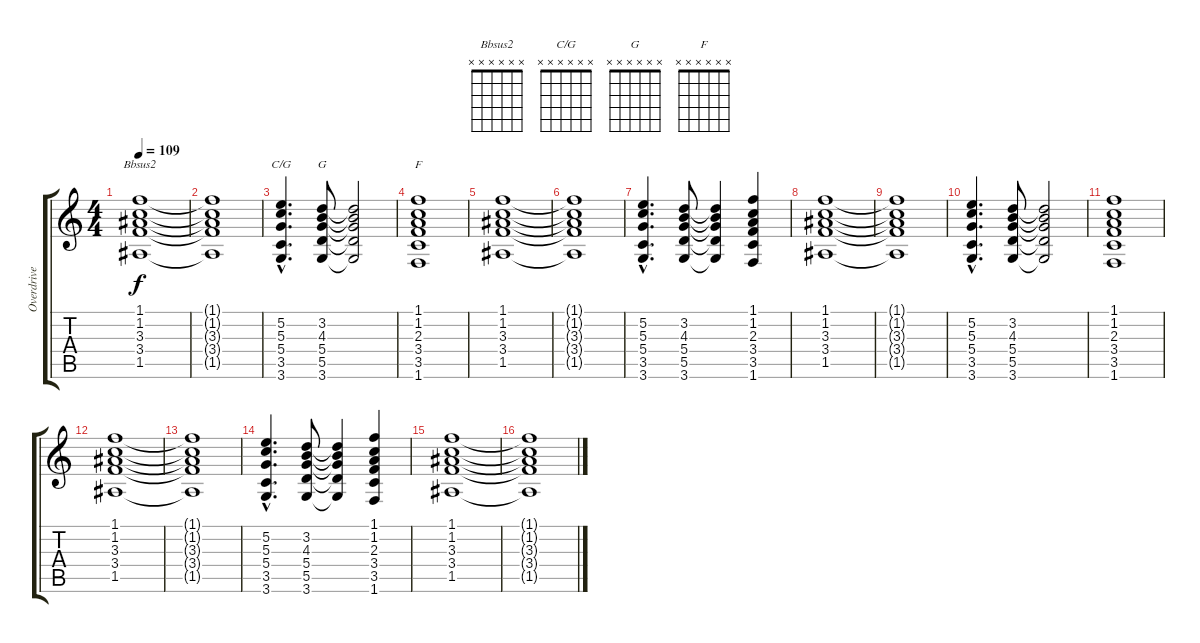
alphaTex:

\track ("Overdrive Gtr." "Overdrive ") {instrument overdrivenguitar}
\staff {score tabs}
\tuning (E4 B3 G3 D3 A2 E2) {hide}
\chord ("Bbsus2" x x x x x x) {firstfret 0}
\chord ("C/G" x x x x x x) {firstfret 0}
\chord ("G" x x x x x x) {firstfret 0}
\chord ("F" x x x x x x) {firstfret 0}
\ts (4 4)
\tempo 109
\clef g2
\ks c
(1.1 1.2 3.3 3.4 1.5).1{ch "Bbsus2" dy f} |
(1.1{t} 1.2{t} 3.3{t} 3.4{t} 1.5{t}).1 |
(5.2{hac} 5.3{hac} 5.4{hac} 3.5{hac} 3.6{hac}).4{d ch "C/G"} (3.2 4.3 5.4 5.5 3.6).8{ch "G"} (3.2{t} 4.3{t} 5.4{t} 5.5{t} 3.6{t}).2 |
(1.1 1.2 2.3 3.4 3.5 1.6).1{ch "F"} |
(1.1 1.2 3.3 3.4 1.5).1 |
(1.1{t} 1.2{t} 3.3{t} 3.4{t} 1.5{t}).1 |
(5.2{hac} 5.3{hac} 5.4{hac} 3.5{hac} 3.6{hac}).4{d} (3.2 4.3 5.4 5.5 3.6).8 (3.2{t} 4.3{t} 5.4{t} 5.5{t} 3.6{t}).4 (1.1 1.2 2.3 3.4 3.5 1.6).4 |
(1.1 1.2 3.3 3.4 1.5).1 |
(1.1{t} 1.2{t} 3.3{t} 3.4{t} 1.5{t}).1 |
(5.2{hac} 5.3{hac} 5.4{hac} 3.5{hac} 3.6{hac}).4{d} (3.2 4.3 5.4 5.5 3.6).8 (3.2{t} 4.3{t} 5.4{t} 5.5{t} 3.6{t}).2 |
(1.1 1.2 2.3 3.4 3.5 1.6).1 |
(1.1 1.2 3.3 3.4 1.5).1 |
(1.1{t} 1.2{t} 3.3{t} 3.4{t} 1.5{t}).1 |
(5.2{hac} 5.3{hac} 5.4{hac} 3.5{hac} 3.6{hac}).4{d} (3.2 4.3 5.4 5.5 3.6).8 (3.2{t} 4.3{t} 5.4{t} 5.5{t} 3.6{t}).4 (1.1 1.2 2.3 3.4 3.5 1.6).4 |
(1.1 1.2 3.3 3.4 1.5).1 |
(1.1{t} 1.2{t} 3.3{t} 3.4{t} 1.5{t}).1
